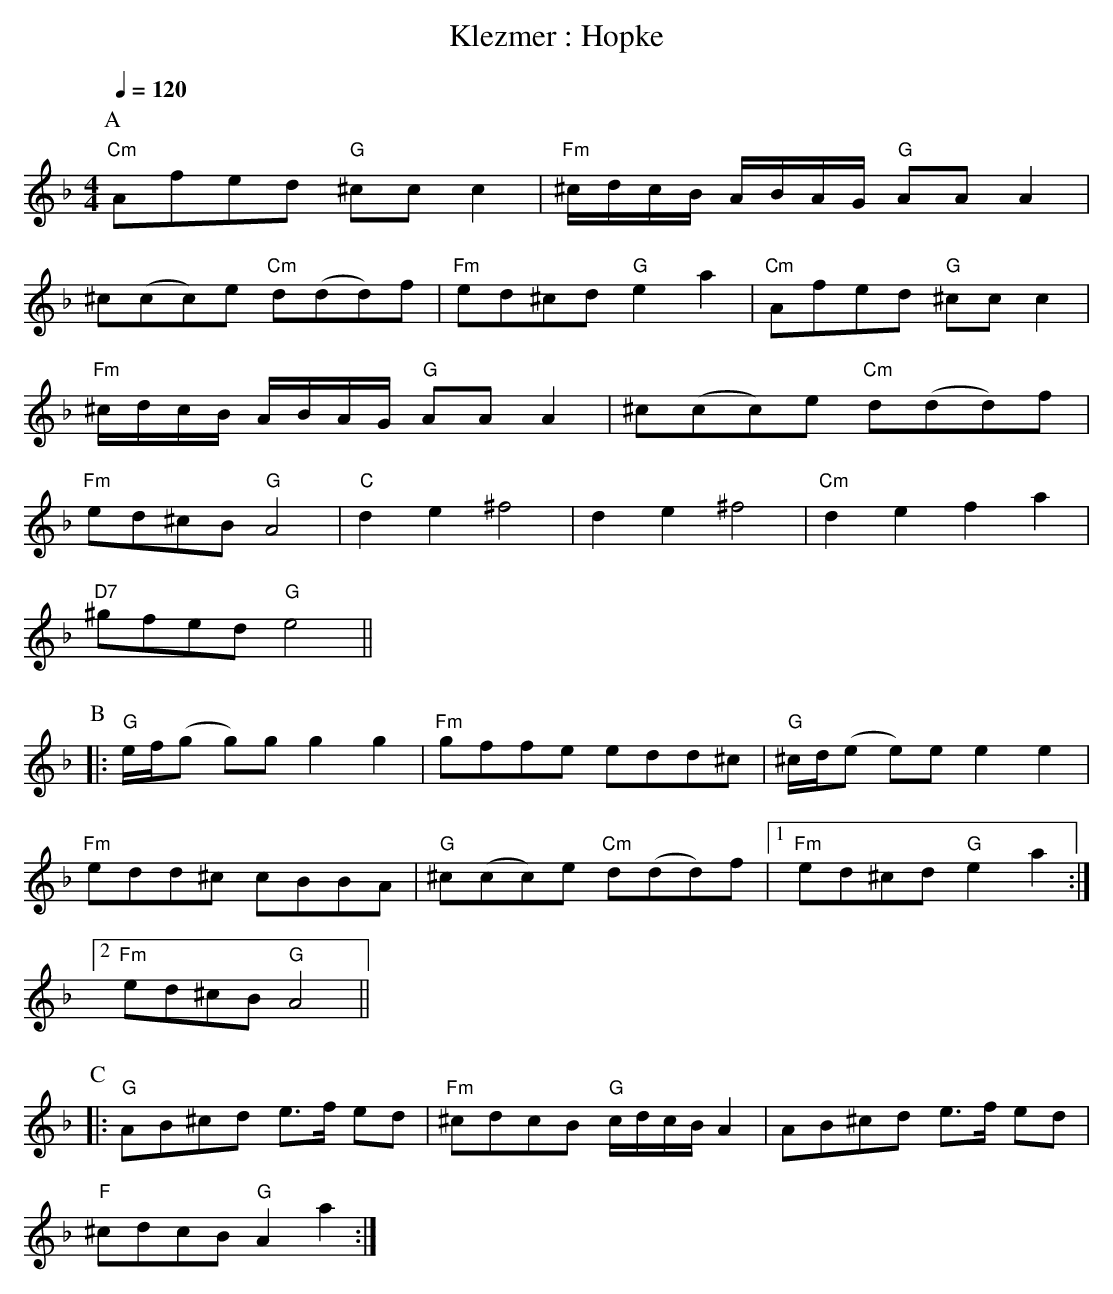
X:1
T:Klezmer : Hopke
M:4/4
L:1/8
Q:1/4=120
K:Dm
P:A
"Cm"Afed "G"^cc c2 | "Fm"^c/2d/2c/2B/2 A/2B/2A/2G/2 "G"AA A2 |
^c(cc)e "Cm"d(dd)f | "Fm"ed^cd "G"e2 a2 | "Cm"Afed "G"^cc c2 |
"Fm"^c/2d/2c/2B/2 A/2B/2A/2G/2 "G"AA A2 | ^c(cc)e "Cm"d(dd)f |
"Fm"ed^cB "G"A4 | "C"d2 e2 ^f4 | d2 e2 ^f4 | "Cm"d2 e2 f2 a2 |
"D7"^gfed "G"e4 ||
%%vskip 1
P:B
|: "G"e/2f/2(g g)g g2 g2 | "Fm"gffe edd^c | "G"^c/2d/2(e e)e e2 e2 |
"Fm"edd^c cBBA | "G"^c(cc)e "Cm"d(dd)f |1 "Fm"ed^cd "G"e2 a2 :|2
"Fm"ed^cB "G"A4 ||
%%vskip 1
P:C
|: "G"AB^cd e>f ed | "Fm"^cdcB "G"c/2d/2c/2B/2 A2 | AB^cd e>f ed |
"F"^cdcB "G"A2 a2 :|
